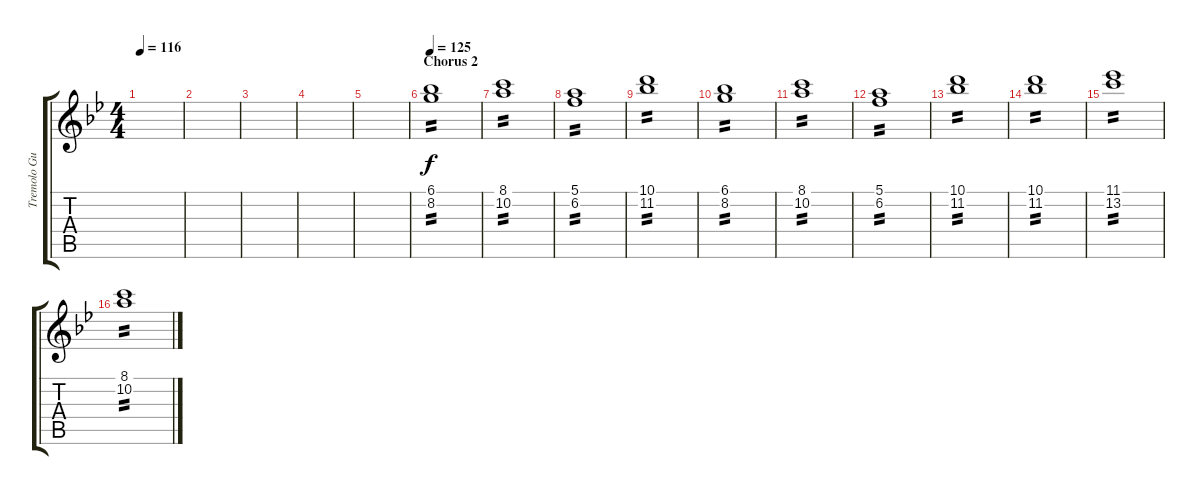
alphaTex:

\track ("Tremolo Guitar" "Tremolo Gu") {instrument overdrivenguitar}
\staff {score tabs}
\tuning (E4 B3 G3 D3 A2 E2) {hide}
\ts (4 4)
\tempo 116
\clef g2
\ks gminor
|
|
|
|
|
\section ("" "Chorus 2")
\tempo 125
(6.1 8.2).1{tp 2} |
(8.1 10.2).1{tp 2} |
(5.1 6.2).1{tp 2} |
(10.1 11.2).1{tp 2} |
(6.1 8.2).1{tp 2} |
(8.1 10.2).1{tp 2} |
(5.1 6.2).1{tp 2} |
(10.1 11.2).1{tp 2} |
(10.1 11.2).1{tp 2} |
(11.1 13.2).1{tp 2} |
(8.1 10.2).1{tp 2}
